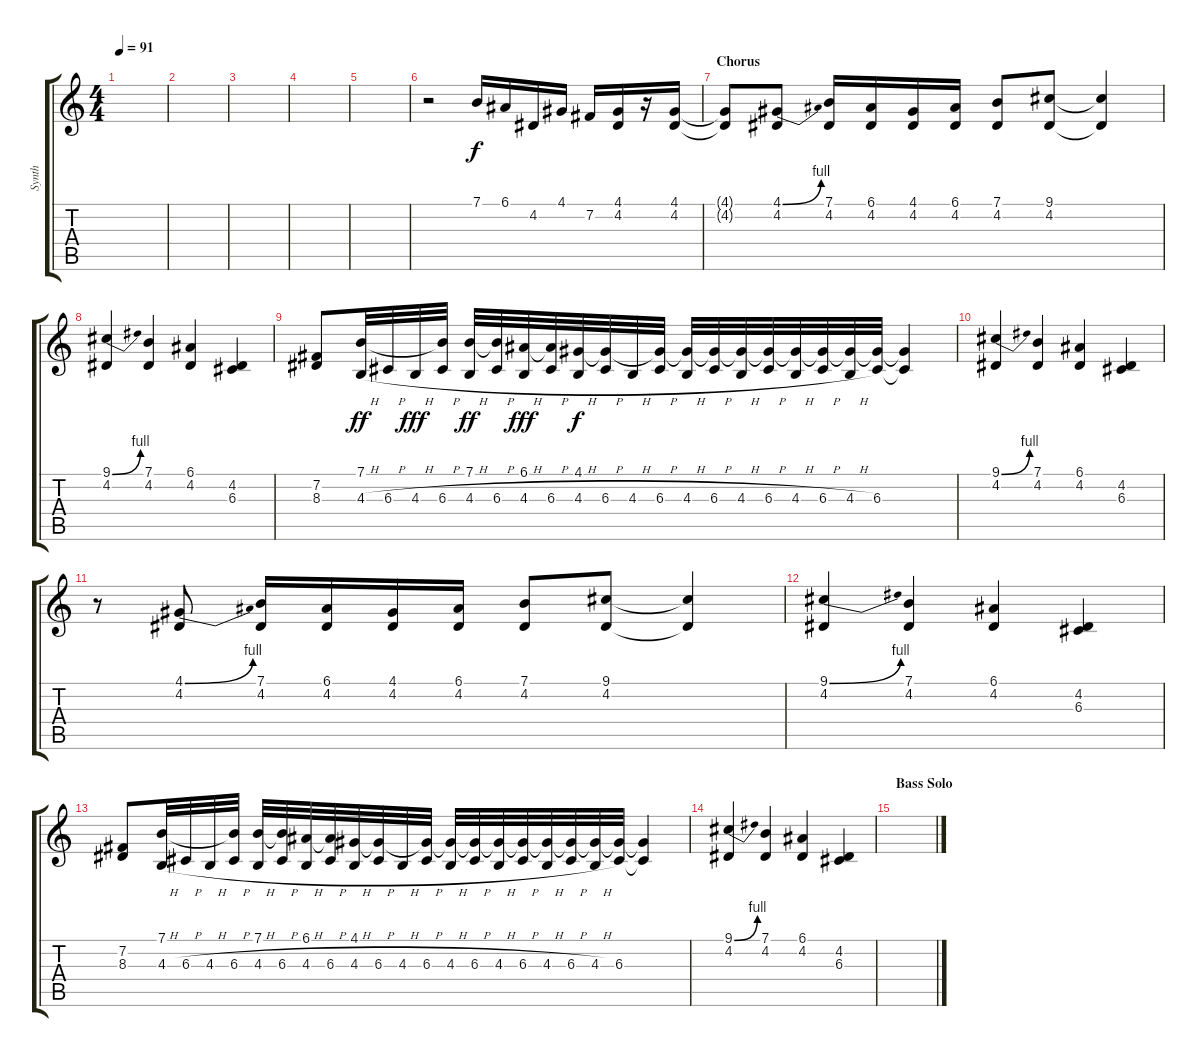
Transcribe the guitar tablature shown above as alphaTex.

\track ("Synth" "Synth") {instrument stringensemble2}
\staff {score tabs}
\tuning (E4 B3 G3 D3 A2 E2) {hide}
\ts (4 4)
\tempo 91
\clef g2
\ks c
|
|
|
|
|
r.2{volume 15 instrument churchorgan} 7.1.16 6.1.16 4.2.16 4.1.16 7.2.16 (4.1 4.2).16 r.16 (4.1 4.2).16 |
\section ("" "Chorus")
(4.1{t} 4.2{t}).8 (4.1{be (bend 0 0 60 4)} 4.2).8 (7.1 4.2).16 (6.1 4.2).16 (4.1 4.2).16 (6.1 4.2).16 (7.1 4.2).8 (9.1 4.2).8 (9.1{t} 4.2{t}).4 |
(9.1{be (bend 0 0 60 4)} 4.2).4 (7.1 4.2).4 (6.1 4.2).4 (4.2 6.3).4 |
(7.2 8.3).8 (7.1 4.3{h}).32{dy ff} 6.3{h}.32 4.3{h}.32{dy fff} (7.1{t} 6.3{h}).32 (7.1 4.3{h}).32{dy ff} (7.1{t} 6.3{h}).32 (6.1 4.3{h}).32{dy fff} (6.1{t} 6.3{h}).32 (4.1 4.3{h}).32{dy f} (4.1{t} 6.3{h}).32 4.3{h}.32 (4.1{t} 6.3{h}).32 (4.1{t} 4.3{h}).32 (4.1{t} 6.3{h}).32 (4.1{t} 4.3{h}).32 (4.1{t} 6.3{h}).32 (4.1{t} 4.3{h}).32 (4.1{t} 6.3{h}).32 (4.1{t} 4.3{h}).32 (4.1{t} 6.3).32 (4.1{t} 6.3{t}).4 |
(9.1{be (bend 0 0 60 4)} 4.2).4 (7.1 4.2).4 (6.1 4.2).4 (4.2 6.3).4 |
r.8 (4.1{be (bend 0 0 60 4)} 4.2).8 (7.1 4.2).16 (6.1 4.2).16 (4.1 4.2).16 (6.1 4.2).16 (7.1 4.2).8 (9.1 4.2).8 (9.1{t} 4.2{t}).4 |
(9.1{be (bend 0 0 60 4)} 4.2).4 (7.1 4.2).4 (6.1 4.2).4 (4.2 6.3).4 |
(7.2 8.3).8 (7.1 4.3{h}).32 6.3{h}.32 4.3{h}.32 (7.1{t} 6.3{h}).32 (7.1 4.3{h}).32 (7.1{t} 6.3{h}).32 (6.1 4.3{h}).32 (6.1{t} 6.3{h}).32 (4.1 4.3{h}).32 (4.1{t} 6.3{h}).32 4.3{h}.32 (4.1{t} 6.3{h}).32 (4.1{t} 4.3{h}).32 (4.1{t} 6.3{h}).32 (4.1{t} 4.3{h}).32 (4.1{t} 6.3{h}).32 (4.1{t} 4.3{h}).32 (4.1{t} 6.3{h}).32 (4.1{t} 4.3{h}).32 (4.1{t} 6.3).32 (4.1{t} 6.3{t}).4 |
(9.1{be (bend 0 0 60 4)} 4.2).4 (7.1 4.2).4 (6.1 4.2).4 (4.2 6.3).4 |
\section ("" "Bass Solo")
